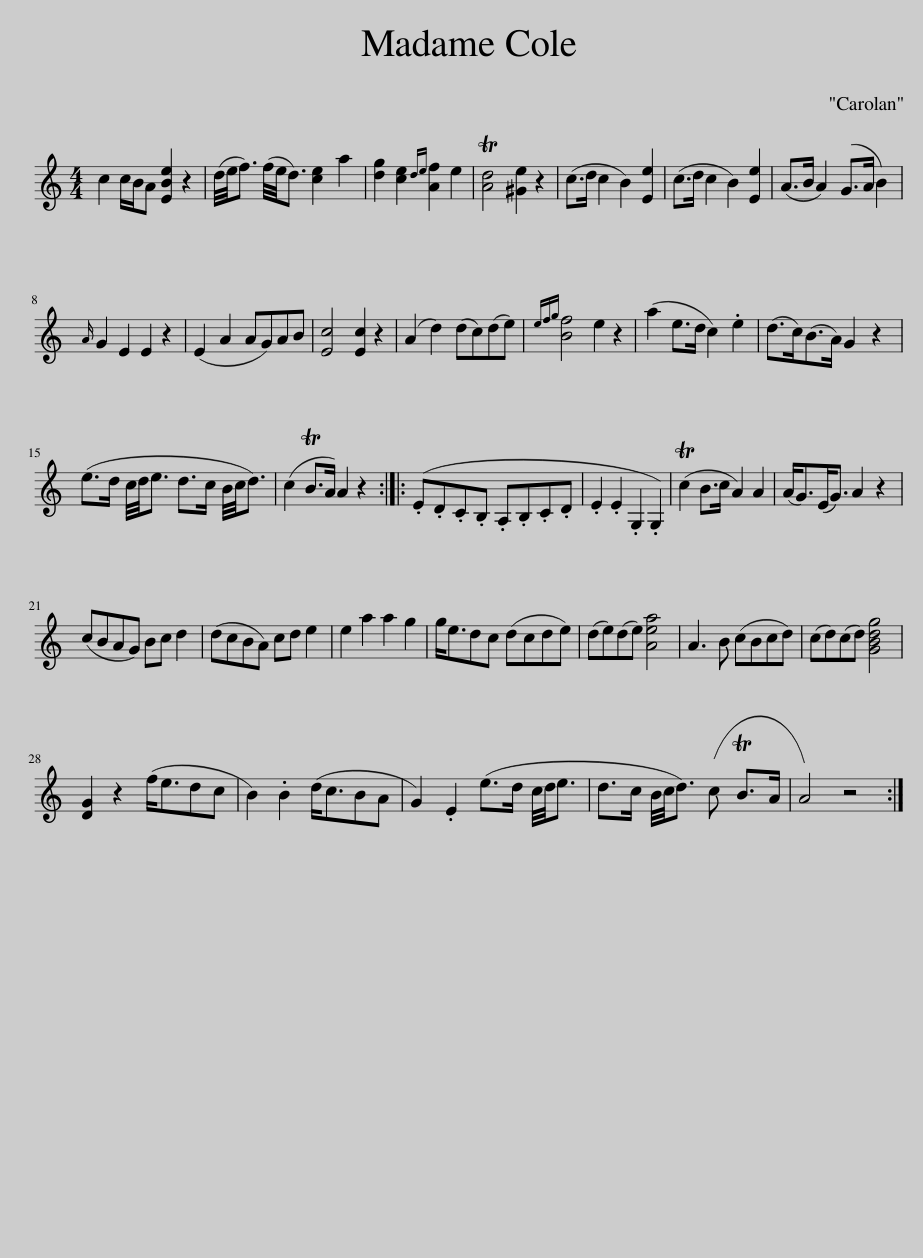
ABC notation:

X:1
L:1/8
M:4/4
I:linebreak $
K:C
V:1 treble
V:1
 c2 c/B/A [EBe]2 z2 | (d/4e/4f3/2) (f/4e/4d3/2) [ce]2 a2 | [dg]2 [ce]2{de} [Af]2 e2 | T[Ad]4 [^Ge]2 z2 | (c>d c2 B2) [Ee]2 | %5
 (c>d c2 B2) [Ee]2 | (A>B A2) (G>A B2) |${A} G2 E2 E2 z2 | (E2 A2 AG)AB | [Ec]4 [Ec]2 z2 | %10
 (A2 d2) (dc)(de) |{efg} [Bf]4 e2 z2 | (a2 e>d c2) .e2 | (d>c)(B>A) G2 z2 |$ (e>d c/4d/4e3/2 d>c B/4c/4d3/2) | %15
 (c2 TB>A) A2 z2 :: (.E.D.C.B, .A,.B,.C.D | .E2 .E2 .G,2 .G,2) | (Tc2 B>c A2) A2 | (A<G)(E<G) A2 z2 |$ %20
 (cBAG) Bc d2 | (dcBA) cd e2 | e2 a2 a2 g2 | g<edc (dcde) | (de)(de) [Aea]4 | %25
 A3 B (cBcd) | (cd)(cd) [GBdg]4 |$ [DG]2 z2 (f<edc | B2) .B2 (d<cBA | G2) .E2 (e>d c/4d/4e3/2 | %30
 d>c B/4c/4d3/2) (c TB>A | A4) z4 :| %32
